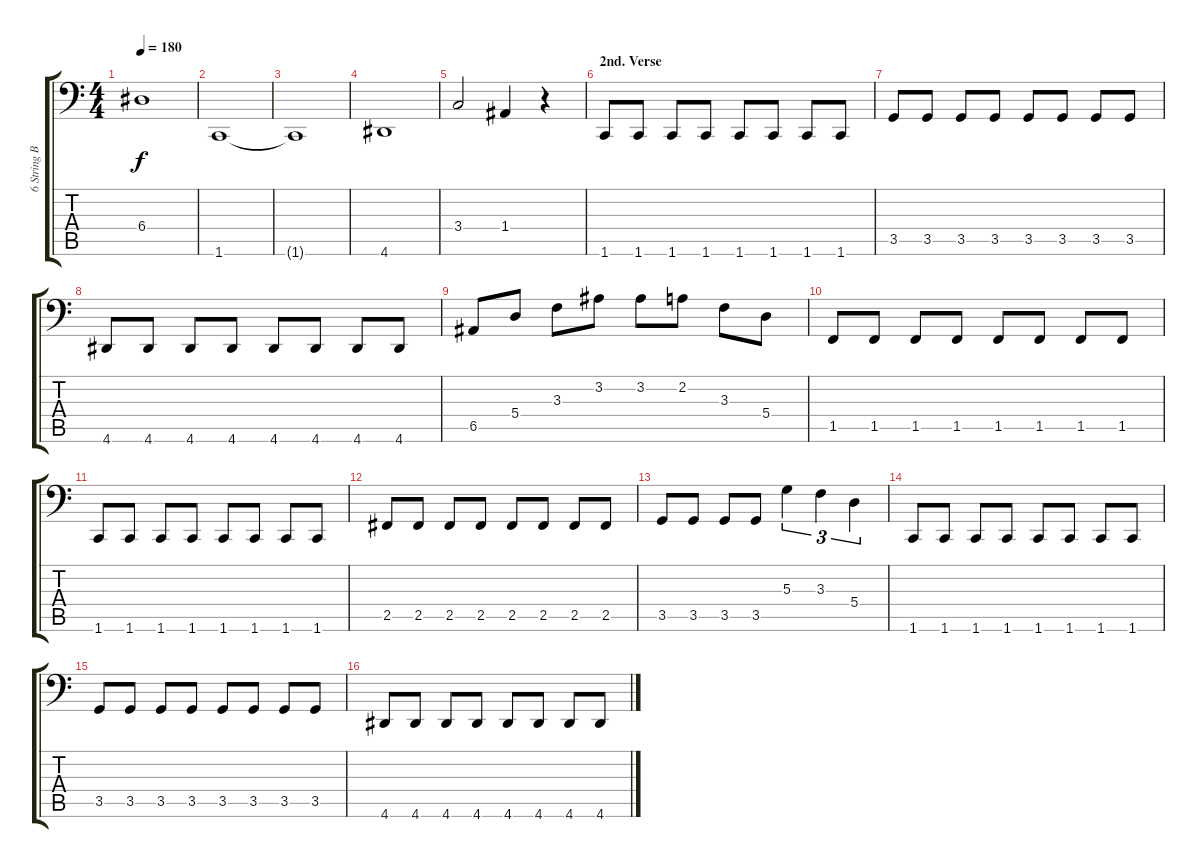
\track ("6 String Bass" "6 String B") {instrument electricbassfinger}
\staff {score tabs}
\tuning (C3 G2 D2 A1 E1 B0) {hide}
\ts (4 4)
\tempo 180
\clef f4
\ks c
6.4.1{dy f} |
1.6.1 |
1.6{t}.1 |
4.6.1 |
3.4.2 1.4.4 r.4 |
\section ("" "2nd. Verse")
1.6.8 1.6.8 1.6.8 1.6.8 1.6.8 1.6.8 1.6.8 1.6.8 |
3.5.8 3.5.8 3.5.8 3.5.8 3.5.8 3.5.8 3.5.8 3.5.8 |
4.6.8 4.6.8 4.6.8 4.6.8 4.6.8 4.6.8 4.6.8 4.6.8 |
6.5.8 5.4.8 3.3.8 3.2.8 3.2.8 2.2.8 3.3.8 5.4.8 |
1.5.8 1.5.8 1.5.8 1.5.8 1.5.8 1.5.8 1.5.8 1.5.8 |
1.6.8 1.6.8 1.6.8 1.6.8 1.6.8 1.6.8 1.6.8 1.6.8 |
2.5.8 2.5.8 2.5.8 2.5.8 2.5.8 2.5.8 2.5.8 2.5.8 |
3.5.8 3.5.8 3.5.8 3.5.8 5.3.4{tu (3 2)} 3.3.4{tu (3 2)} 5.4.4{tu (3 2)} |
1.6.8 1.6.8 1.6.8 1.6.8 1.6.8 1.6.8 1.6.8 1.6.8 |
3.5.8 3.5.8 3.5.8 3.5.8 3.5.8 3.5.8 3.5.8 3.5.8 |
4.6.8 4.6.8 4.6.8 4.6.8 4.6.8 4.6.8 4.6.8 4.6.8
